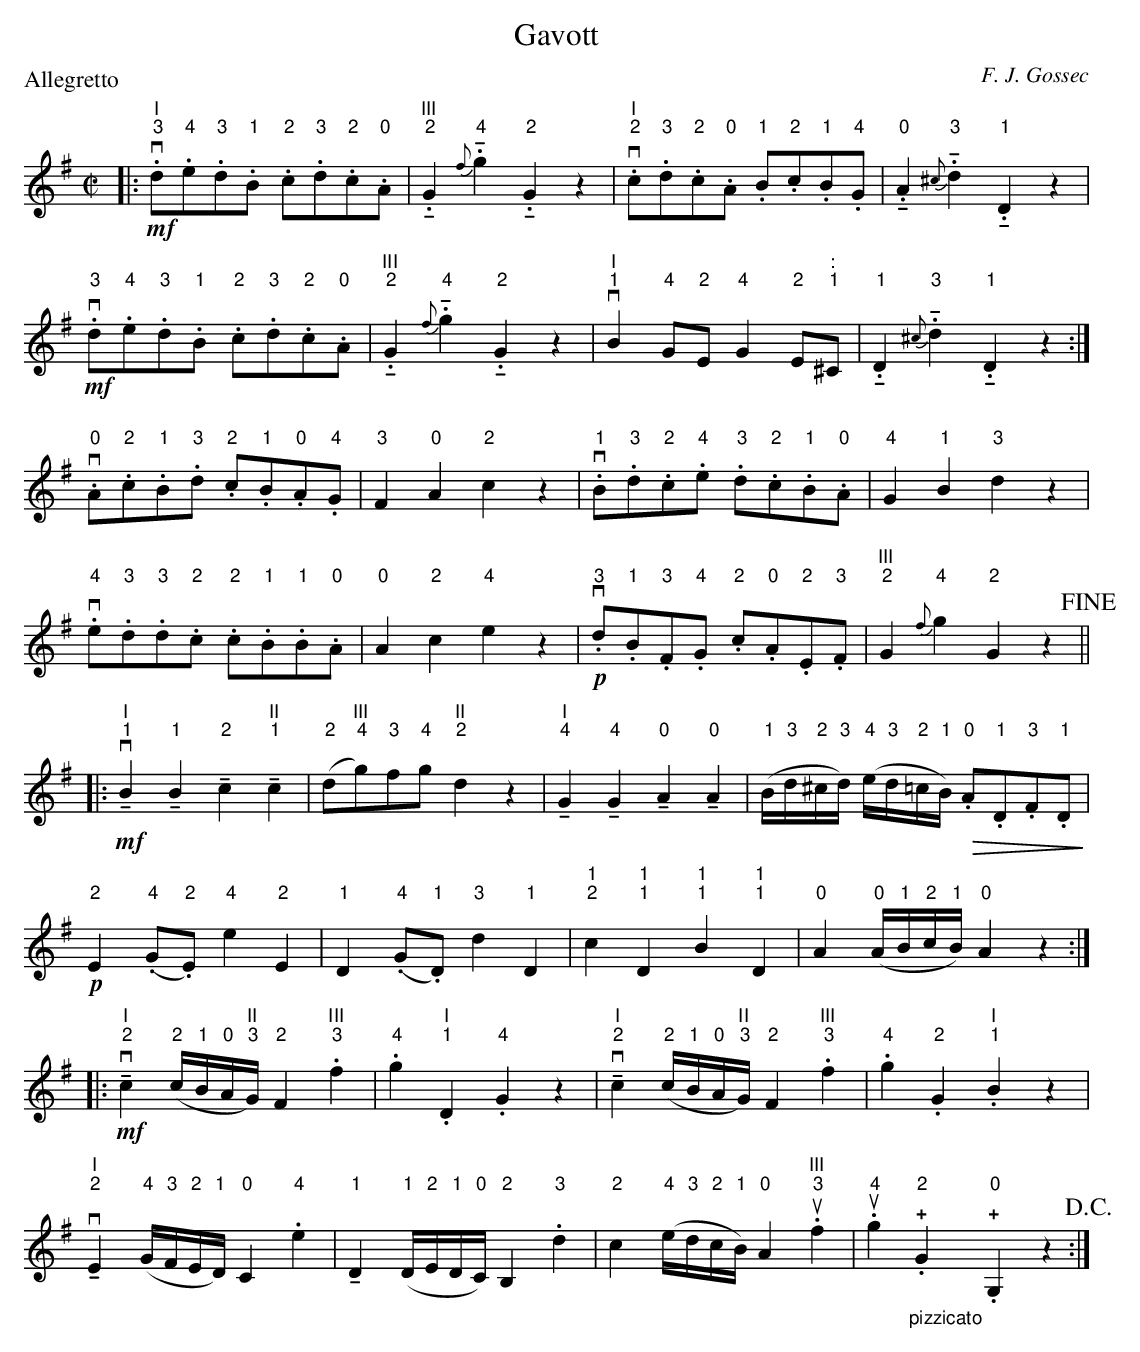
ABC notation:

X:1
T: Gavott
C: F. J. Gossec
P: Allegretto
M: C|
L: 1/8
K: G
|: +mf+ v"I""3".d"4".e"3".d"1".B "2".c"3".d"2".c"0".A | .!tenuto!"III""2"G2{f}.!tenuto!"4"g2.!tenuto!"2"G2z2 | v"I""2".c"3".d"2".c"0".A "1".B"2".c"1".B"4".G | .!tenuto!"0"A2{^c}.!tenuto!"3"d2.!tenuto!"1"D2z2 |
+mf+ v"3".d"4".e"3".d"1".B "2".c"3".d"2".c"0".A | .!tenuto!"III""2"G2{f}.!tenuto!"4"g2.!tenuto!"2"G2z2 | v"I""1"B2"4"G"2"E"4"G2"2"E":""1"^C | .!tenuto!"1"D2{^c}.!tenuto!"3"d2.!tenuto!"1"D2z2 :|
v" ""0".A"2".c"1".B"3".d "2".c"1".B"0".A"4".G | "3"F2"0"A2"2"c2z2 | v"1".B"3".d"2".c"4".e "3".d"2".c"1".B"0".A | "4"G2"1"B2"3"d2z2 |
v" ""4".e"3".d"3".d"2".c "2".c"1".B"1".B"0".A | "0"A2"2"c2"4"e2z2 | +p+ v"3".d"1".B"3".F"4".G "2".c"0".A"2".E"3".F | "III""2"G2{f}"4"g2"2"G2z2 !fine! ||
|: +mf+ v!tenuto!"I""1"B2!tenuto!"1"B2!tenuto!"2"c2!tenuto!"II""1"c2 | ("2"d"III""4"g)"3"f"4"g"II""2"d2z2 | !tenuto!"I""4"G2!tenuto!"4"G2!tenuto!"0"A2!tenuto!"0"A2 | ("1"B/"3"d/"2"^c/"3"d/) ("4"e/"3"d/"2"=c/"1"B/) !diminuendo(!"0".A"1".D"3".F"1".D!diminuendo)! |
+p+ "2"E2("4".G"2".E)"4"e2"2"E2 | "1"D2("4".G"1".D)"3"d2"1"D2 | "1""2"c2"1""1"D2"1""1"B2"1""1"D2 | "0"A2("0"A/"1"B/"2"c/"1"B/)"0"A2z2 :|
|: +mf+ v!tenuto!"I""2"c2("2"c/"1"B/"0"A/"II""3"G/)"2"F2"III""3".f2 | "4".g2"I""1".D2"4".G2z2 | v!tenuto!"I""2"c2("2"c/"1"B/"0"A/"II""3"G/)"2"F2"III""3".f2 | "4".g2"2".G2"I""1".B2z2 |
v!tenuto!"I""2"E2("4"G/"3"F/"2"E/"1"D/)"0"C2"4".e2 | !tenuto!"1"D2("1"D/"2"E/"1"D/"0"C/)"2"B,2"3".d2 | "2"c2("4"e/"3"d/"2"c/"1"B/)"0"A2"III""3"u.f2 | "4"u.g2"_pizzicato"!plus!"2".G2"0"!plus!.G,2z2 !D.C.! :|
